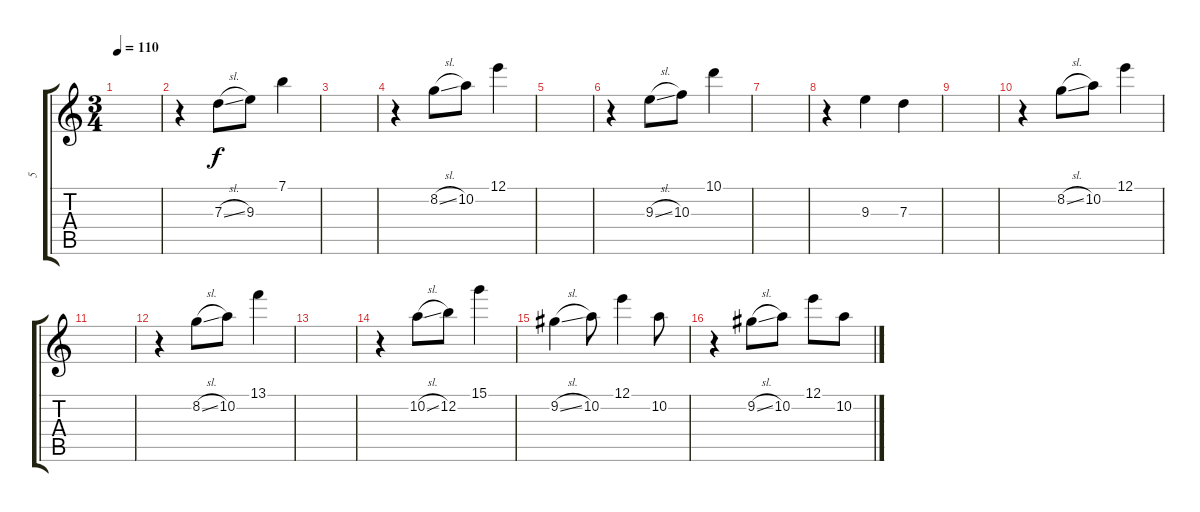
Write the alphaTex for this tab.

\track ("5" "5") {instrument electricguitarclean}
\staff {score tabs}
\tuning (E4 B3 G3 D3 A2 E2) {hide}
\ts (3 4)
\tempo 110
\clef g2
\ks c
|
r.4 7.3{sl}.8 9.3.8 7.1.4 |
|
r.4 8.2{sl}.8 10.2.8 12.1.4 |
|
r.4 9.3{sl}.8 10.3.8 10.1.4 |
|
r.4 9.3.4 7.3.4 |
|
r.4 8.2{sl}.8 10.2.8 12.1.4 |
|
r.4 8.2{sl}.8 10.2.8 13.1.4 |
|
r.4 10.2{sl}.8 12.2.8 15.1.4 |
9.2{sl}.4 10.2.8 12.1.4 10.2.8 |
r.4 9.2{sl}.8 10.2.8 12.1.8 10.2.8
